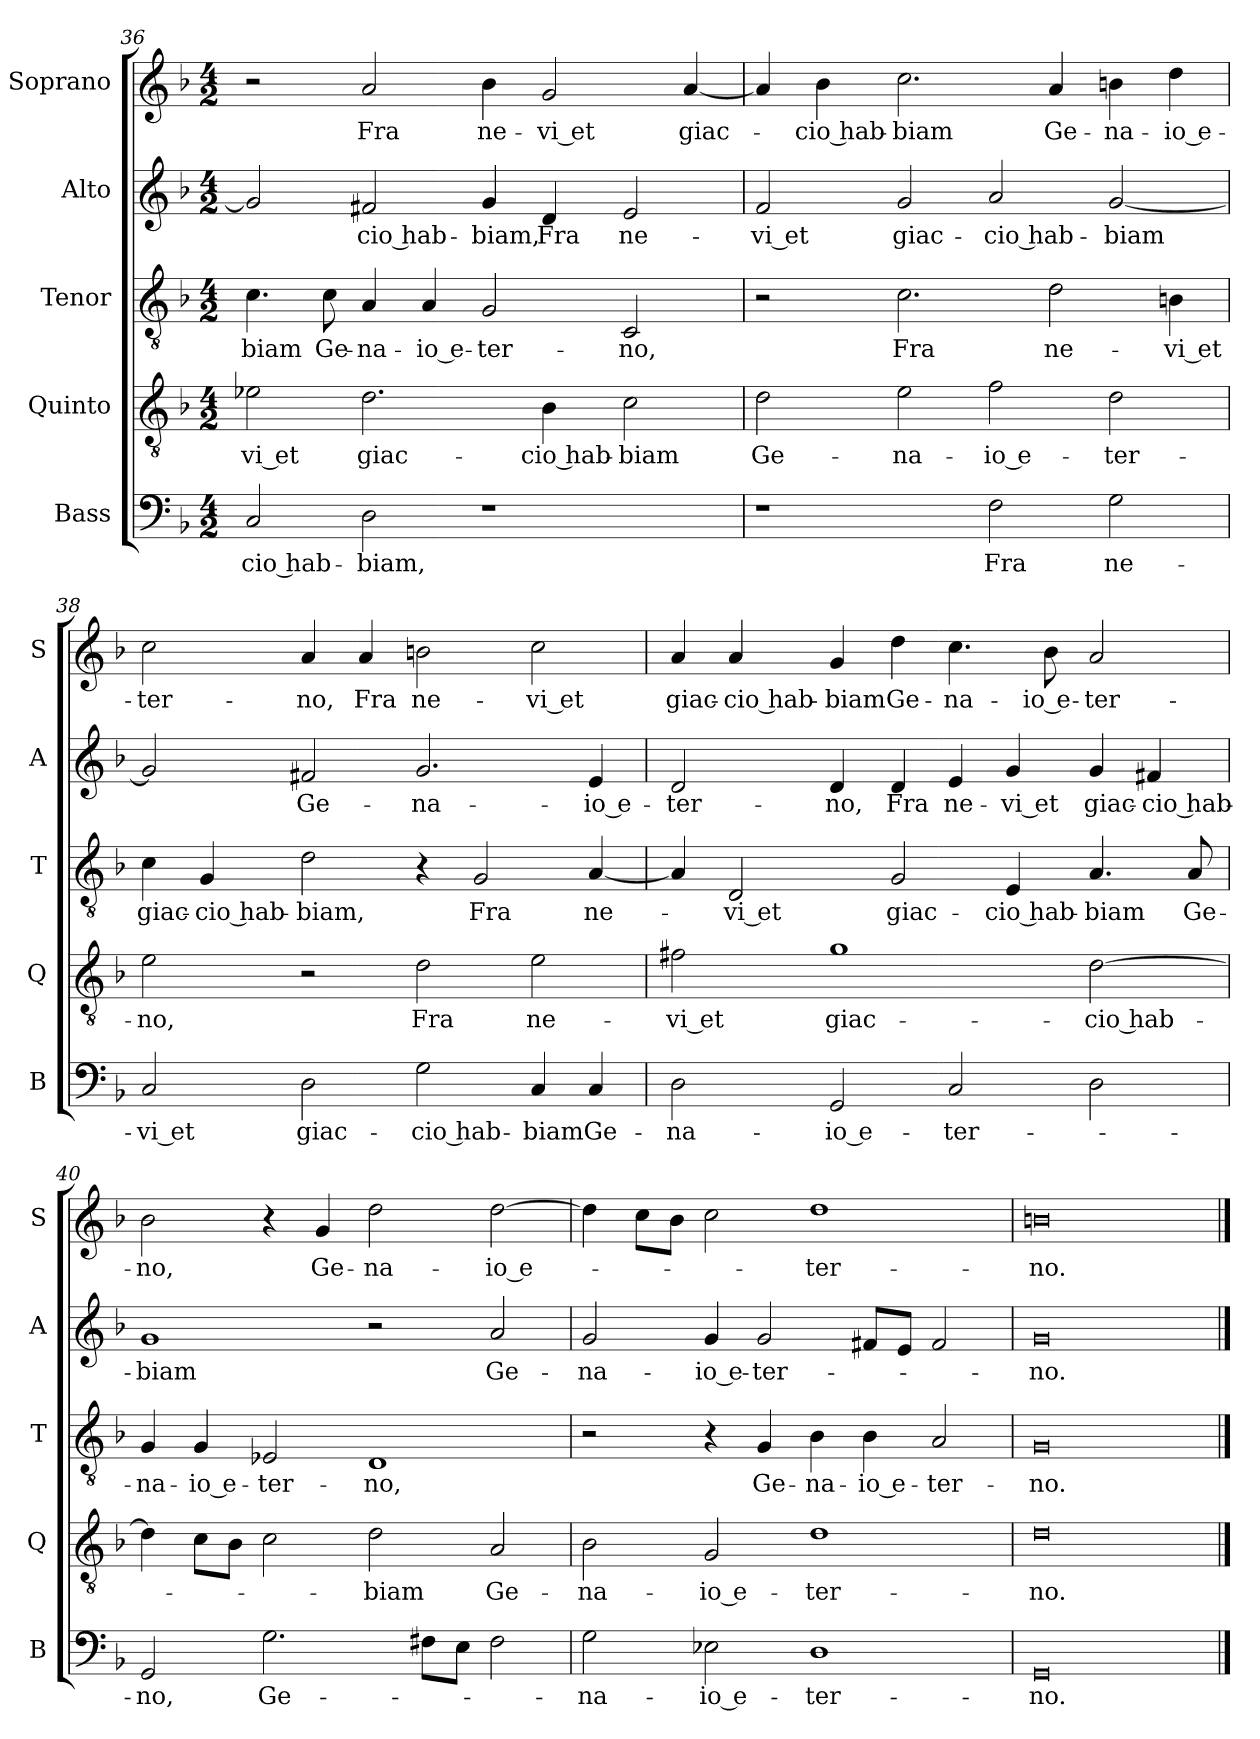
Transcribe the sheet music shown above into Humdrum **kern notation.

**kern	**text	**kern	**text	**kern	**text	**kern	**text	**kern	**text
*part5	*part5	*part4	*part4	*part3	*part3	*part2	*part2	*part1	*part1
*staff5	*staff5	*staff4	*staff4	*staff3	*staff3	*staff2	*staff2	*staff1	*staff1
*I"Bass	*	*I"Quinto	*	*I"Tenor	*	*I"Alto	*	*I"Soprano	*
*I'B	*	*I'Q	*	*I'T	*	*I'A	*	*I'S	*
*clefF4	*	*clefGv2	*	*clefGv2	*	*clefG2	*	*clefG2	*
*k[b-]	*	*k[b-]	*	*k[b-]	*	*k[b-]	*	*k[b-]	*
*F:	*	*F:	*	*F:	*	*F:	*	*F:	*
*M4/2	*	*M4/2	*	*M4/2	*	*M4/2	*	*M4/2	*
=36	=36	=36	=36	=36	=36	=36	=36	=36	=36
!	!LO:LY:b	!	!LO:LY:b	!	!LO:LY:b	!	!	!	!
2C/	-cio hab-	2e-X\	-vi et	4.c\	-biam	2g/]	.	2r	.
!	!	!	!	!	!LO:LY:b	!	!	!	!
.	.	.	.	8c\	Ge-	.	.	.	.
!	!LO:LY:b	!	!LO:LY:b	!	!LO:LY:b	!	!LO:LY:b	!	!LO:LY:b
2D\	-biam,	2.d\	giac-	4A/	-na-	2f#X/	-cio hab-	2a/	Fra
!	!	!	!	!	!LO:LY:b	!	!	!	!
.	.	.	.	4A/	-io e-	.	.	.	.
!	!	!	!	!	!LO:LY:b	!	!LO:LY:b	!	!LO:LY:b
1r	.	.	.	2G/	-ter-	4g/	-biam,	4b-\	ne-
!	!	!	!LO:LY:b	!	!	!	!LO:LY:b	!	!LO:LY:b
.	.	4B-\	-cio hab-	.	.	4d/	Fra	2g/	-vi et
!	!	!	!LO:LY:b	!	!LO:LY:b	!	!LO:LY:b	!	!
.	.	2c\	-biam	2C/	-no,	2e/	ne-	.	.
!	!	!	!	!	!	!	!	!	!LO:LY:b
.	.	.	.	.	.	.	.	[4a/	giac-
=37	=37	=37	=37	=37	=37	=37	=37	=37	=37
!	!	!	!LO:LY:b	!	!	!	!LO:LY:b	!	!
1r	.	2d\	Ge-	2r	.	2f/	-vi et	4a/]	.
!	!	!	!	!	!	!	!	!	!LO:LY:b
.	.	.	.	.	.	.	.	4b-\	-cio hab-
!	!	!	!LO:LY:b	!	!LO:LY:b	!	!LO:LY:b	!	!LO:LY:b
.	.	2e\	-na-	2.c\	Fra	2g/	giac-	2.cc\	-biam
!	!LO:LY:b	!	!LO:LY:b	!	!	!	!LO:LY:b	!	!
2F\	Fra	2f\	-io e-	.	.	2a/	-cio hab-	.	.
!	!	!	!	!	!LO:LY:b	!	!	!	!LO:LY:b
.	.	.	.	2d\	ne-	.	.	4a/	Ge-
!	!LO:LY:b	!	!LO:LY:b	!	!	!	!LO:LY:b	!	!LO:LY:b
2G\	ne-	2d\	-ter-	.	.	[2g/	-biam	4bn\	-na-
!	!	!	!	!	!LO:LY:b	!	!	!	!LO:LY:b
.	.	.	.	4Bn\	-vi et	.	.	4dd\	-io e-
!!LO:LB:g=z
=38	=38	=38	=38	=38	=38	=38	=38	=38	=38
!	!LO:LY:b	!	!LO:LY:b	!	!LO:LY:b	!	!	!	!LO:LY:b
2C/	-vi et	2e\	-no,	4c\	giac-	2g/]	.	2cc\	-ter-
!	!	!	!	!	!LO:LY:b	!	!	!	!
.	.	.	.	4G/	-cio hab-	.	.	.	.
!	!LO:LY:b	!	!	!	!LO:LY:b	!	!LO:LY:b	!	!LO:LY:b
2D\	giac-	2r	.	2d\	-biam,	2f#X/	Ge-	4a/	-no,
!	!	!	!	!	!	!	!	!	!LO:LY:b
.	.	.	.	.	.	.	.	4a/	Fra
!	!LO:LY:b	!	!LO:LY:b	!	!	!	!LO:LY:b	!	!LO:LY:b
2G\	-cio hab-	2d\	Fra	4r	.	2.g/	-na-	2bn\	ne-
!	!	!	!	!	!LO:LY:b	!	!	!	!
.	.	.	.	2G/	Fra	.	.	.	.
!	!LO:LY:b	!	!LO:LY:b	!	!	!	!	!	!LO:LY:b
4C/	-biam	2e\	ne-	.	.	.	.	2cc\	-vi et
!	!LO:LY:b	!	!	!	!LO:LY:b	!	!LO:LY:b	!	!
4C/	Ge-	.	.	[4A/	ne-	4e/	-io e-	.	.
=39	=39	=39	=39	=39	=39	=39	=39	=39	=39
!	!LO:LY:b	!	!LO:LY:b	!	!	!	!LO:LY:b	!	!LO:LY:b
2D\	-na-	2f#X\	-vi et	4A/]	.	2d/	-ter-	4a/	giac-
!	!	!	!	!	!LO:LY:b	!	!	!	!LO:LY:b
.	.	.	.	2D/	-vi et	.	.	4a/	-cio hab-
!	!LO:LY:b	!	!LO:LY:b	!	!	!	!LO:LY:b	!	!LO:LY:b
2GG/	-io e-	1g	giac-	.	.	4d/	-no,	4g/	-biam
!	!	!	!	!	!LO:LY:b	!	!LO:LY:b	!	!LO:LY:b
.	.	.	.	2G/	giac-	4d/	Fra	4dd\	Ge-
!	!LO:LY:b	!	!	!	!	!	!LO:LY:b	!	!LO:LY:b
2C/	-ter-	.	.	.	.	4e/	ne-	4.cc\	-na-
!	!	!	!	!	!LO:LY:b	!	!LO:LY:b	!	!
.	.	.	.	4E/	-cio hab-	4g/	-vi et	.	.
!	!	!	!	!	!	!	!	!	!LO:LY:b
.	.	.	.	.	.	.	.	8b-\	-io e-
!	!	!	!LO:LY:b	!	!LO:LY:b	!	!LO:LY:b	!	!LO:LY:b
2D\	.	[2d\	-cio hab-	4.A/	-biam	4g/	giac-	2a/	-ter-
!	!	!	!	!	!	!	!LO:LY:b	!	!
.	.	.	.	.	.	4f#X/	-cio hab-	.	.
!	!	!	!	!	!LO:LY:b	!	!	!	!
.	.	.	.	8A/	Ge-	.	.	.	.
=40	=40	=40	=40	=40	=40	=40	=40	=40	=40
!	!LO:LY:b	!	!	!	!LO:LY:b	!	!LO:LY:b	!	!LO:LY:b
2GG/	-no,	4d\]	.	4G/	-na-	1g	-biam	2b-\	-no,
!	!	!	!	!	!LO:LY:b	!	!	!	!
.	.	8c\L	.	4G/	-io e-	.	.	.	.
.	.	8B-\J	.	.	.	.	.	.	.
!	!LO:LY:b	!	!	!	!LO:LY:b	!	!	!	!
2.G\	Ge-	2c\	.	2E-X/	-ter-	.	.	4r	.
!	!	!	!	!	!	!	!	!	!LO:LY:b
.	.	.	.	.	.	.	.	4g/	Ge-
!	!	!	!LO:LY:b	!	!LO:LY:b	!	!	!	!LO:LY:b
.	.	2d\	-biam	1D	-no,	2r	.	2dd\	-na-
8F#X\L	.	.	.	.	.	.	.	.	.
8E\J	.	.	.	.	.	.	.	.	.
!	!	!	!LO:LY:b	!	!	!	!LO:LY:b	!	!LO:LY:b
2F#\	.	2A/	Ge-	.	.	2a/	Ge-	[2dd\	-io e-
!!LO:LB:g=z
=41	=41	=41	=41	=41	=41	=41	=41	=41	=41
!	!LO:LY:b	!	!LO:LY:b	!	!	!	!LO:LY:b	!	!
2G\	-na-	2B-\	-na-	2r	.	2g/	-na-	4dd\]	.
.	.	.	.	.	.	.	.	8cc\L	.
.	.	.	.	.	.	.	.	8b-\J	.
!	!LO:LY:b	!	!LO:LY:b	!	!	!	!LO:LY:b	!	!
2E-X\	-io e-	2G/	-io e-	4r	.	4g/	-io e-	2cc\	.
!	!	!	!	!	!LO:LY:b	!	!LO:LY:b	!	!
.	.	.	.	4G/	Ge-	2g/	-ter-	.	.
!	!LO:LY:b	!	!LO:LY:b	!	!LO:LY:b	!	!	!	!LO:LY:b
1D	-ter-	1d	-ter-	4B-\	-na-	.	.	1dd	-ter-
!	!	!	!	!	!LO:LY:b	!	!	!	!
.	.	.	.	4B-\	-io e-	8f#X/L	.	.	.
.	.	.	.	.	.	8e/J	.	.	.
!	!	!	!	!	!LO:LY:b	!	!	!	!
.	.	.	.	2A/	-ter-	2f#/	.	.	.
=42	=42	=42	=42	=42	=42	=42	=42	=42	=42
!	!LO:LY:b	!	!LO:LY:b	!	!LO:LY:b	!	!LO:LY:b	!	!LO:LY:b
0GG	-no.	0d	-no.	0G	-no.	0g	-no.	0bn	-no.
==	==	==	==	==	==	==	==	==	==
*-	*-	*-	*-	*-	*-	*-	*-	*-	*-
